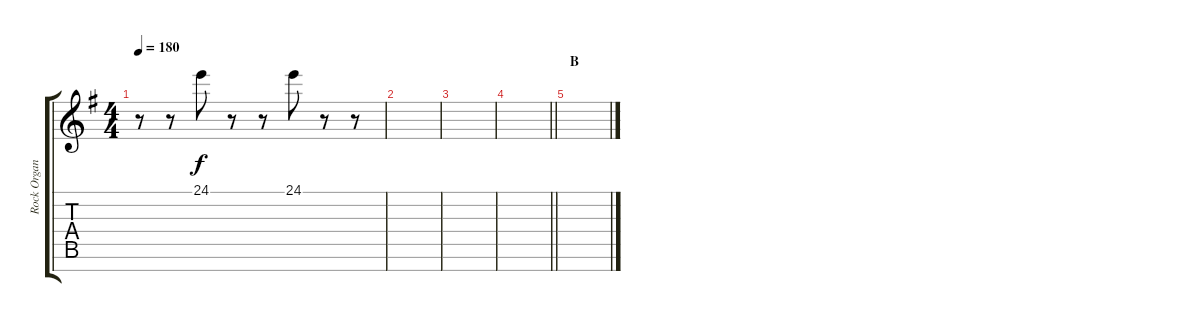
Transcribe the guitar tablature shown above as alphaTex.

\track ("Rock Organ" "Rock Organ") {instrument rockorgan}
\staff {score tabs}
\tuning (E4 B3 G3 D3 A2 E2 B1) {hide}
\ts (4 4)
\tempo 180
\clef g2
\ks g
r.8{dy f} r.8 24.1.8 r.8 r.8 24.1.8 r.8 r.8 |
|
|
\barLineRight lightlight
|
\section ("" "B")
